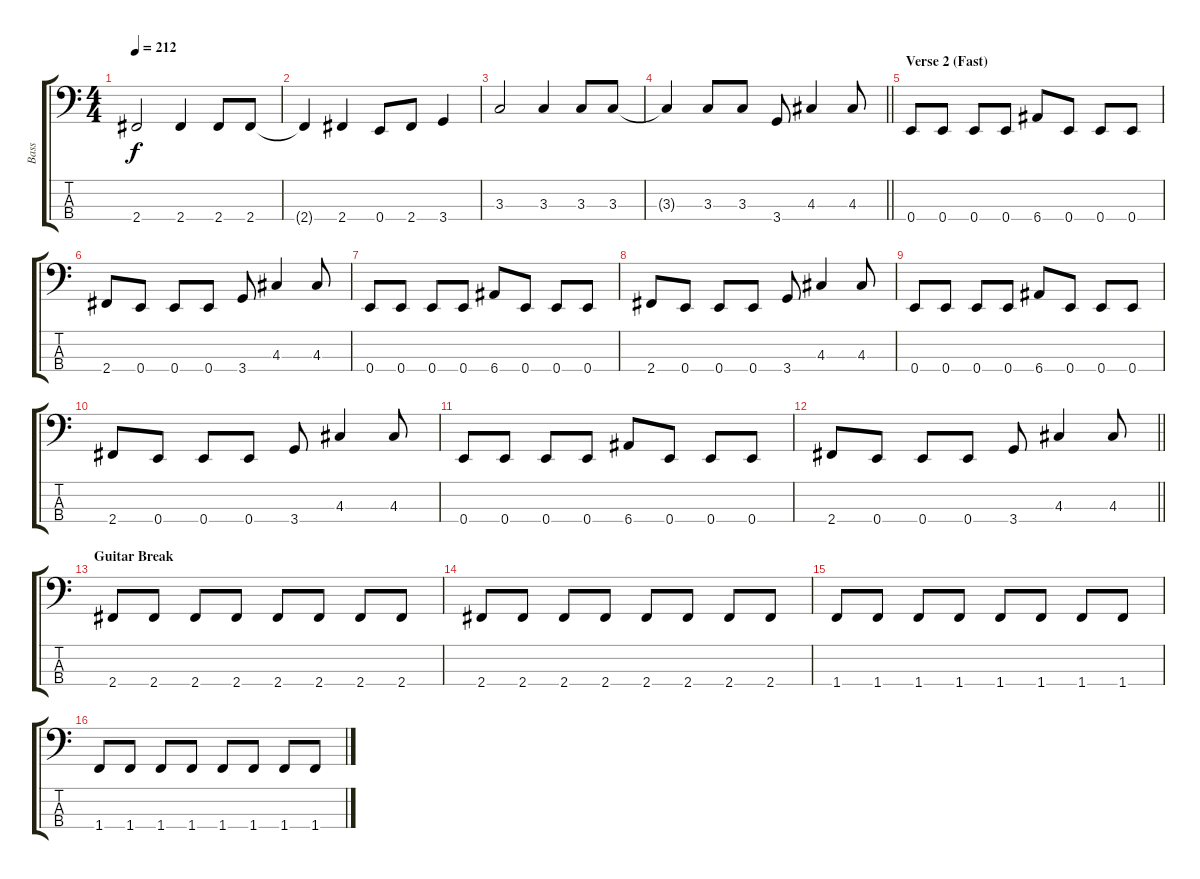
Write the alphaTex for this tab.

\track ("Bass" "Bass") {instrument electricbasspick}
\staff {score tabs}
\tuning (G2 D2 A1 E1) {hide}
\ts (4 4)
\tempo 212
\clef f4
\ks c
2.4.2{dy f} 2.4.4 2.4.8 2.4.8 |
2.4{t}.4 2.4.4 0.4.8 2.4.8 3.4.4 |
3.3.2 3.3.4 3.3.8 3.3.8 |
\barLineRight lightlight
3.3{t}.4 3.3.8 3.3.8 3.4.8 4.3.4 4.3.8 |
\section ("" "Verse 2 (Fast)")
0.4.8 0.4.8 0.4.8 0.4.8 6.4.8 0.4.8 0.4.8 0.4.8 |
2.4.8 0.4.8 0.4.8 0.4.8 3.4.8 4.3.4 4.3.8 |
0.4.8 0.4.8 0.4.8 0.4.8 6.4.8 0.4.8 0.4.8 0.4.8 |
2.4.8 0.4.8 0.4.8 0.4.8 3.4.8 4.3.4 4.3.8 |
0.4.8 0.4.8 0.4.8 0.4.8 6.4.8 0.4.8 0.4.8 0.4.8 |
2.4.8 0.4.8 0.4.8 0.4.8 3.4.8 4.3.4 4.3.8 |
0.4.8 0.4.8 0.4.8 0.4.8 6.4.8 0.4.8 0.4.8 0.4.8 |
\barLineRight lightlight
2.4.8 0.4.8 0.4.8 0.4.8 3.4.8 4.3.4 4.3.8 |
\section ("" "Guitar Break")
2.4.8 2.4.8 2.4.8 2.4.8 2.4.8 2.4.8 2.4.8 2.4.8 |
2.4.8 2.4.8 2.4.8 2.4.8 2.4.8 2.4.8 2.4.8 2.4.8 |
1.4.8 1.4.8 1.4.8 1.4.8 1.4.8 1.4.8 1.4.8 1.4.8 |
1.4.8 1.4.8 1.4.8 1.4.8 1.4.8 1.4.8 1.4.8 1.4.8
